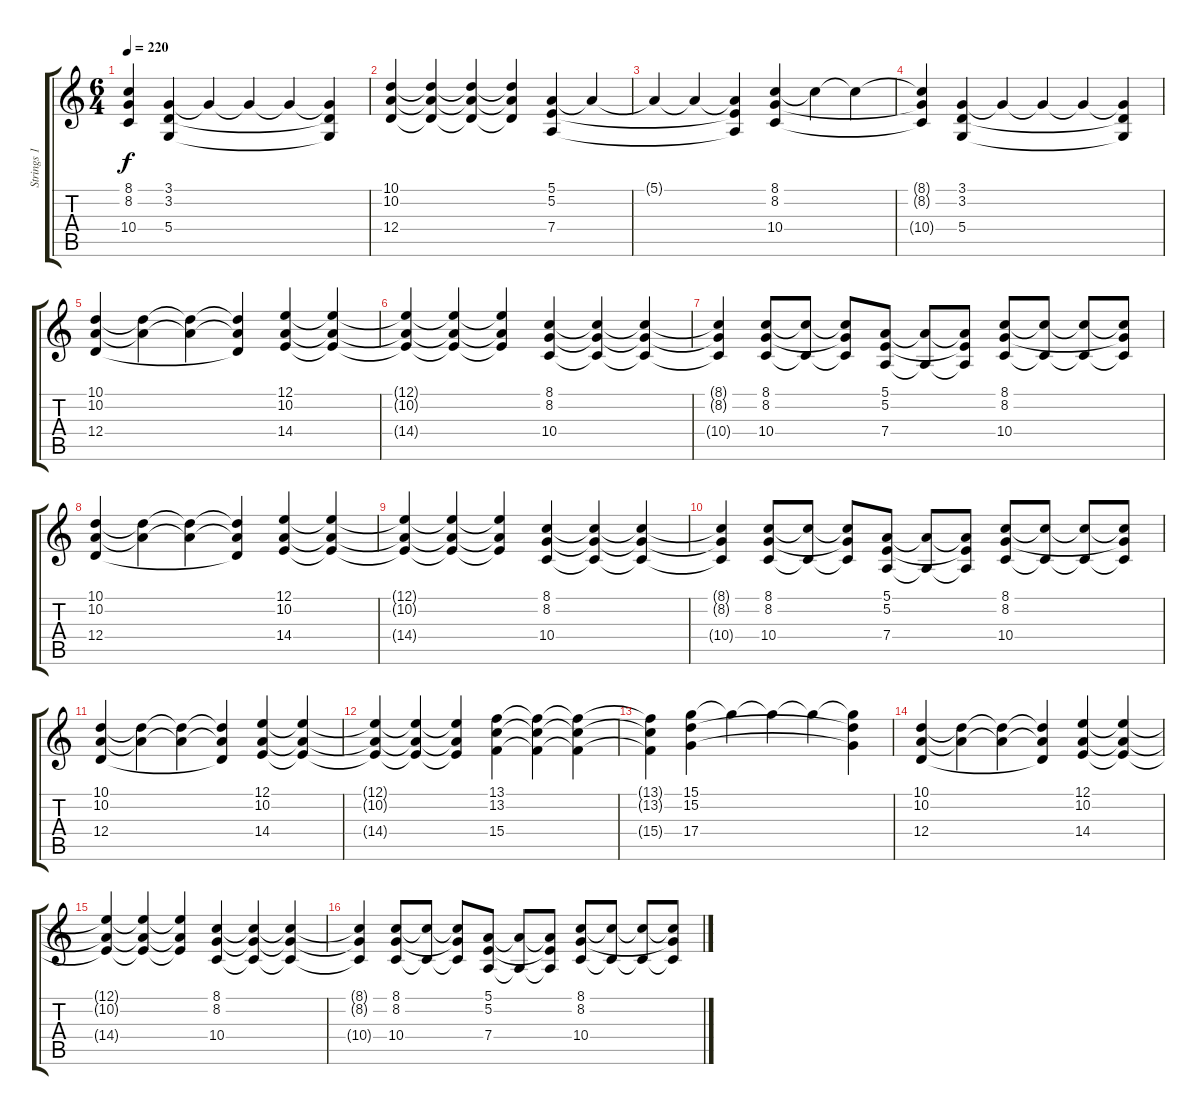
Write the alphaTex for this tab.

\track ("Strings 1" "Strings 1") {instrument stringensemble1}
\staff {score tabs}
\tuning (E4 B3 G3 D3 A2 E2) {hide}
\ts (6 4)
\tempo 220
\clef g2
\ks c
(8.1{t} 8.2{t} 10.4{t}).4{dy f} (3.1 3.2 5.4).4 3.1{t}.4 3.1{t}.4 3.1{t}.4 (3.1{t} 3.2{t} 5.4{t}).4 |
(10.1 10.2 12.4).4 (10.1{t} 10.2{t} 12.4{t}).4 (10.1{t} 10.2{t} 12.4{t}).4 (10.1{t} 10.2{t} 12.4{t}).4 (5.1 5.2 7.4).4 5.1{t}.4 |
5.1{t}.4 5.1{t}.4 (5.1{t} 5.2{t} 7.4{t}).4 (8.1 8.2 10.4).4 8.1{t}.4 8.1{t}.4 |
(8.1{t} 8.2{t} 10.4{t}).4 (3.1 3.2 5.4).4 3.1{t}.4 3.1{t}.4 3.1{t}.4 (3.1{t} 3.2{t} 5.4{t}).4 |
(10.1 10.2 12.4).4 (10.1{t} 10.2{t}).4 (10.1{t} 10.2{t}).4 (10.1{t} 10.2{t} 12.4{t}).4 (12.1 10.2 14.4).4 (12.1{t} 10.2{t} 14.4{t}).4 |
(12.1{t} 10.2{t} 14.4{t}).4 (12.1{t} 10.2{t} 14.4{t}).4 (12.1{t} 10.2{t} 14.4{t}).4 (8.1 8.2 10.4).4 (8.1{t} 8.2{t} 10.4{t}).4 (8.1{t} 8.2{t} 10.4{t}).4 |
(8.1{t} 8.2{t} 10.4{t}).4 (8.1 8.2 10.4).8 (8.1{t} 10.4{t}).8 (8.1{t} 8.2{t} 10.4{t}).8 (5.1 5.2 7.4).8 (5.1{t} 7.4{t}).8 (5.1{t} 5.2{t} 7.4{t}).8 (8.1 8.2 10.4).8 (8.1{t} 10.4{t}).8 (8.1{t} 10.4{t}).8 (8.1{t} 8.2{t} 10.4{t}).8 |
(10.1 10.2 12.4).4 (10.1{t} 10.2{t}).4 (10.1{t} 10.2{t}).4 (10.1{t} 10.2{t} 12.4{t}).4 (12.1 10.2 14.4).4 (12.1{t} 10.2{t} 14.4{t}).4 |
(12.1{t} 10.2{t} 14.4{t}).4 (12.1{t} 10.2{t} 14.4{t}).4 (12.1{t} 10.2{t} 14.4{t}).4 (8.1 8.2 10.4).4 (8.1{t} 8.2{t} 10.4{t}).4 (8.1{t} 8.2{t} 10.4{t}).4 |
(8.1{t} 8.2{t} 10.4{t}).4 (8.1 8.2 10.4).8 (8.1{t} 10.4{t}).8 (8.1{t} 8.2{t} 10.4{t}).8 (5.1 5.2 7.4).8 (5.1{t} 7.4{t}).8 (5.1{t} 5.2{t} 7.4{t}).8 (8.1 8.2 10.4).8 (8.1{t} 10.4{t}).8 (8.1{t} 10.4{t}).8 (8.1{t} 8.2{t} 10.4{t}).8 |
(10.1 10.2 12.4).4 (10.1{t} 10.2{t}).4 (10.1{t} 10.2{t}).4 (10.1{t} 10.2{t} 12.4{t}).4 (12.1 10.2 14.4).4 (12.1{t} 10.2{t} 14.4{t}).4 |
(12.1{t} 10.2{t} 14.4{t}).4 (12.1{t} 10.2{t} 14.4{t}).4 (12.1{t} 10.2{t} 14.4{t}).4 (13.1 13.2 15.4).4 (13.1{t} 13.2{t} 15.4{t}).4 (13.1{t} 13.2{t} 15.4{t}).4 |
(13.1{t} 13.2{t} 15.4{t}).4 (15.1 15.2 17.4).4 15.1{t}.4 15.1{t}.4 15.1{t}.4 (15.1{t} 15.2{t} 17.4{t}).4 |
(10.1 10.2 12.4).4 (10.1{t} 10.2{t}).4 (10.1{t} 10.2{t}).4 (10.1{t} 10.2{t} 12.4{t}).4 (12.1 10.2 14.4).4 (12.1{t} 10.2{t} 14.4{t}).4 |
(12.1{t} 10.2{t} 14.4{t}).4 (12.1{t} 10.2{t} 14.4{t}).4 (12.1{t} 10.2{t} 14.4{t}).4 (8.1 8.2 10.4).4 (8.1{t} 8.2{t} 10.4{t}).4 (8.1{t} 8.2{t} 10.4{t}).4 |
(8.1{t} 8.2{t} 10.4{t}).4 (8.1 8.2 10.4).8 (8.1{t} 10.4{t}).8 (8.1{t} 8.2{t} 10.4{t}).8 (5.1 5.2 7.4).8 (5.1{t} 7.4{t}).8 (5.1{t} 5.2{t} 7.4{t}).8 (8.1 8.2 10.4).8 (8.1{t} 10.4{t}).8 (8.1{t} 10.4{t}).8 (8.1{t} 8.2{t} 10.4{t}).8
